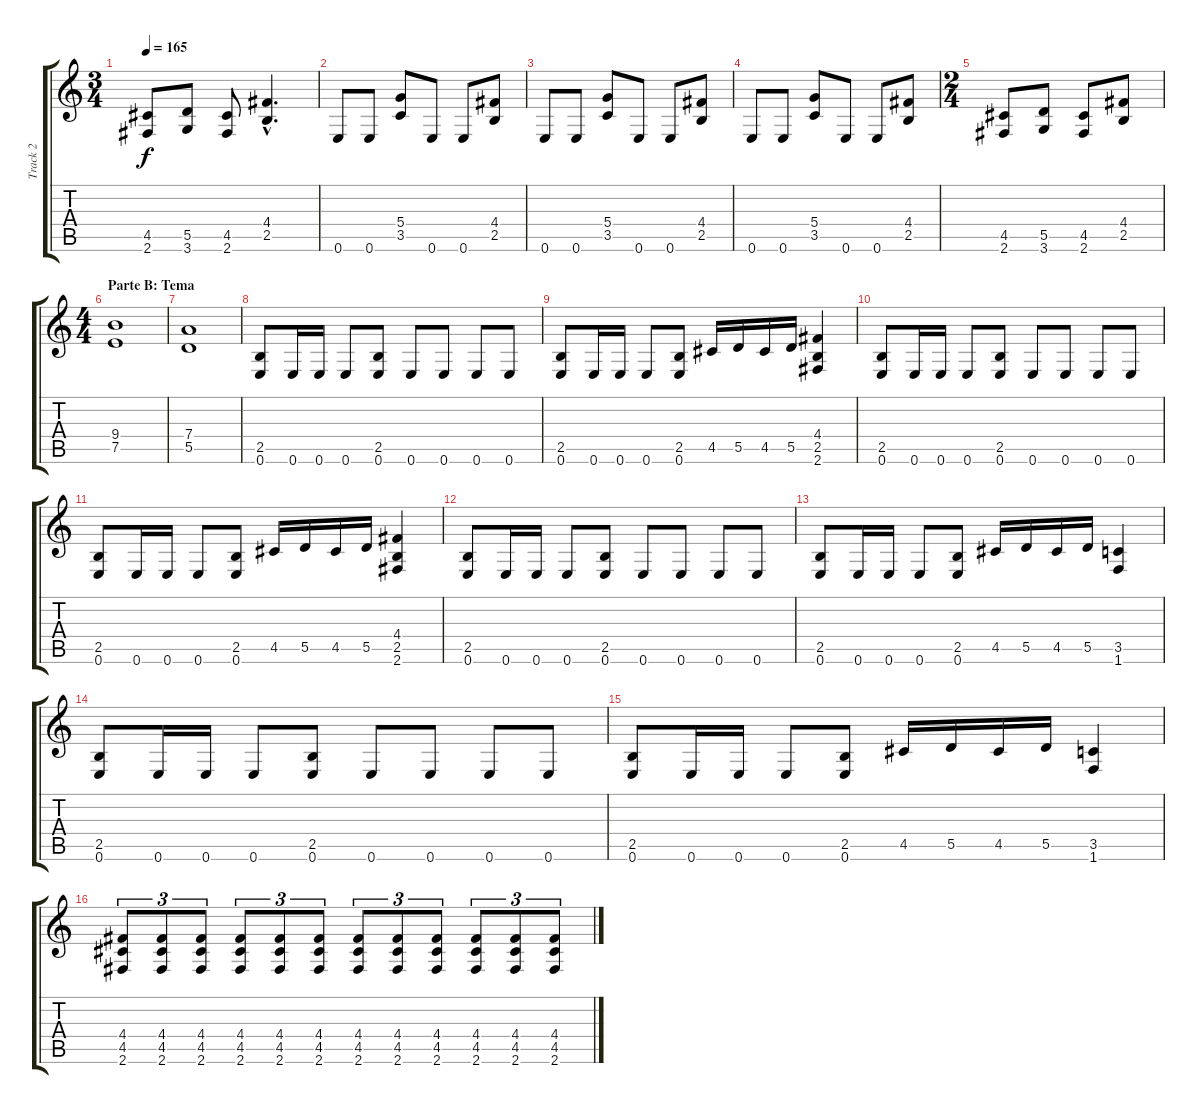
\track ("Track 2" "Track 2") {instrument distortionguitar}
\staff {score tabs}
\tuning (E4 B3 G3 D3 A2 E2) {hide}
\ts (3 4)
\tempo 165
\clef g2
\ks c
(4.5 2.6).8{dy f} (5.5 3.6).8 (4.5 2.6).8 (4.4{hac} 2.5{hac}).4{d} |
0.6.8 0.6.8 (5.4 3.5).8 0.6.8 0.6.8 (4.4 2.5).8 |
0.6.8 0.6.8 (5.4 3.5).8 0.6.8 0.6.8 (4.4 2.5).8 |
0.6.8 0.6.8 (5.4 3.5).8 0.6.8 0.6.8 (4.4 2.5).8 |
\ts (2 4)
(4.5 2.6).8 (5.5 3.6).8 (4.5 2.6).8 (4.4 2.5).8 |
\ts (4 4)
\section ("" "Parte B: Tema")
(9.4 7.5).1 |
(7.4 5.5).1 |
(2.5 0.6).8 0.6.16 0.6.16 0.6.8 (2.5 0.6).8 0.6.8 0.6.8 0.6.8 0.6.8 |
(2.5 0.6).8 0.6.16 0.6.16 0.6.8 (2.5 0.6).8 4.5.16 5.5.16 4.5.16 5.5.16 (4.4 2.5 2.6).4 |
(2.5 0.6).8 0.6.16 0.6.16 0.6.8 (2.5 0.6).8 0.6.8 0.6.8 0.6.8 0.6.8 |
(2.5 0.6).8 0.6.16 0.6.16 0.6.8 (2.5 0.6).8 4.5.16 5.5.16 4.5.16 5.5.16 (4.4 2.5 2.6).4 |
(2.5 0.6).8 0.6.16 0.6.16 0.6.8 (2.5 0.6).8 0.6.8 0.6.8 0.6.8 0.6.8 |
(2.5 0.6).8 0.6.16 0.6.16 0.6.8 (2.5 0.6).8 4.5.16 5.5.16 4.5.16 5.5.16 (3.5 1.6).4 |
(2.5 0.6).8 0.6.16 0.6.16 0.6.8 (2.5 0.6).8 0.6.8 0.6.8 0.6.8 0.6.8 |
(2.5 0.6).8 0.6.16 0.6.16 0.6.8 (2.5 0.6).8 4.5.16 5.5.16 4.5.16 5.5.16 (3.5 1.6).4 |
(4.4 4.5 2.6).8{tu (3 2)} (4.4 4.5 2.6).8{tu (3 2)} (4.4 4.5 2.6).8{tu (3 2)} (4.4 4.5 2.6).8{tu (3 2)} (4.4 4.5 2.6).8{tu (3 2)} (4.4 4.5 2.6).8{tu (3 2)} (4.4 4.5 2.6).8{tu (3 2)} (4.4 4.5 2.6).8{tu (3 2)} (4.4 4.5 2.6).8{tu (3 2)} (4.4 4.5 2.6).8{tu (3 2)} (4.4 4.5 2.6).8{tu (3 2)} (4.4 4.5 2.6).8{tu (3 2)}
